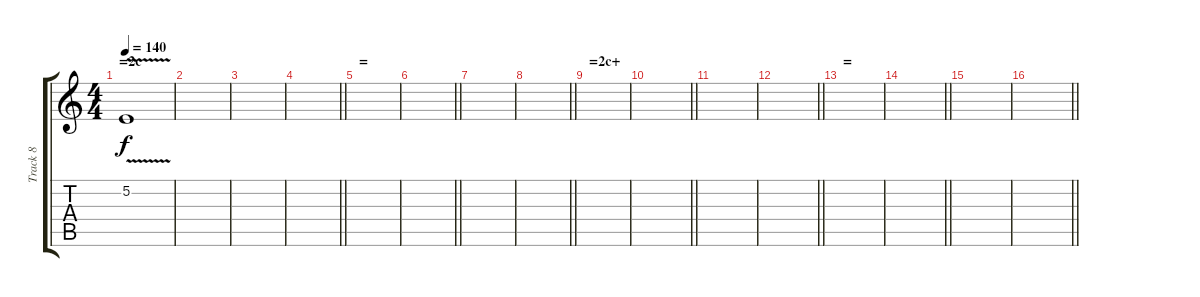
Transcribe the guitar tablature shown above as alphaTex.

\track ("Track 8" "Track 8") {instrument lead1square}
\staff {score tabs}
\tuning (E4 B3 G3 D3 A2 E2) {hide}
\ts (4 4)
\section ("" "=2c")
\tempo 140
\clef g2
\ks c
5.2{v}.1{dy f volume 0} |
|
|
\barLineRight lightlight
|
\section ("" "=")
|
\barLineRight lightlight
|
|
\barLineRight lightlight
|
\section ("" "=2c+")
|
\barLineRight lightlight
|
|
\barLineRight lightlight
|
\section ("" "=")
|
\barLineRight lightlight
|
|
\barLineRight lightlight
